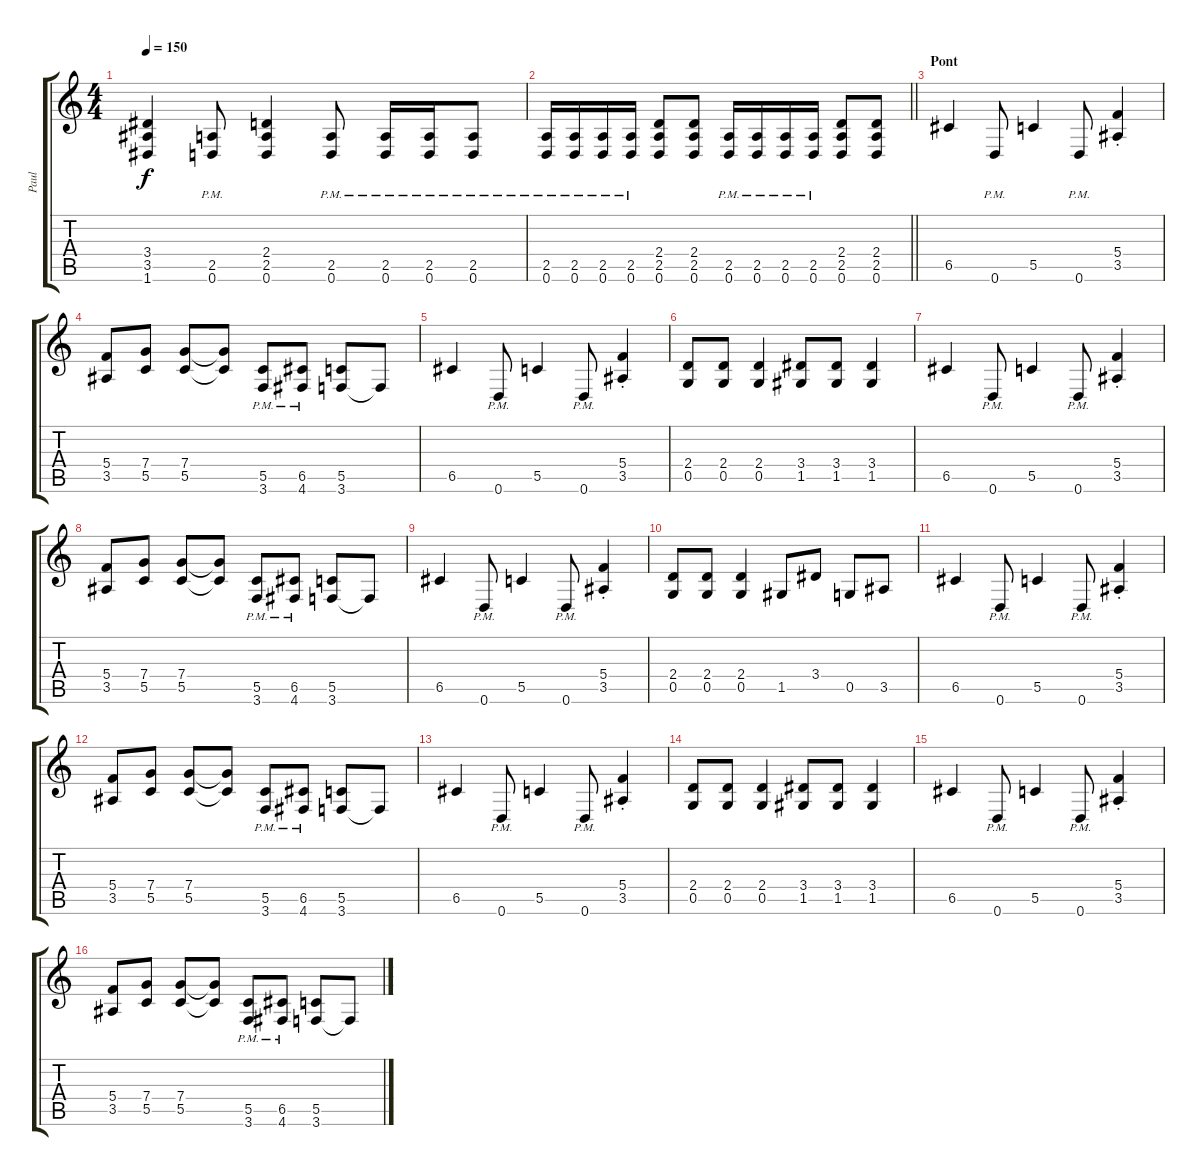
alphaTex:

\track ("Paul" "Paul") {instrument distortionguitar}
\staff {score tabs}
\tuning (D4 A3 F3 C3 G2 D2) {hide}
\ts (4 4)
\tempo 150
\clef g2
\ks c
(3.4 3.5 1.6).4{dy f} (2.5{pm} 0.6{pm}).8 (2.4 2.5 0.6).4 (2.5{pm} 0.6{pm}).8 (2.5{pm} 0.6{pm}).16 (2.5{pm} 0.6{pm}).16 (2.5{pm} 0.6{pm}).8 |
\barLineRight lightlight
(2.5{pm} 0.6{pm}).16 (2.5{pm} 0.6{pm}).16 (2.5{pm} 0.6{pm}).16 (2.5{pm} 0.6{pm}).16 (2.4 2.5 0.6).8 (2.4 2.5 0.6).8 (2.5{pm} 0.6{pm}).16 (2.5{pm} 0.6{pm}).16 (2.5{pm} 0.6{pm}).16 (2.5{pm} 0.6{pm}).16 (2.4 2.5 0.6).8 (2.4 2.5 0.6).8 |
\section ("" "Pont")
6.5.4 0.6{pm}.8 5.5.4 0.6{pm}.8 (5.4{st} 3.5{st}).4 |
(5.4 3.5).8 (7.4 5.5).8 (7.4 5.5).8 (7.4{t} 5.5{t}).8 (5.5{pm} 3.6{pm}).8 (6.5{pm} 4.6{pm}).8 (5.5 3.6).8 3.6{t}.8 |
6.5.4 0.6{pm}.8 5.5.4 0.6{pm}.8 (5.4{st} 3.5{st}).4 |
(2.4 0.5).8 (2.4 0.5).8 (2.4 0.5).4 (3.4 1.5).8 (3.4 1.5).8 (3.4 1.5).4 |
6.5.4 0.6{pm}.8 5.5.4 0.6{pm}.8 (5.4{st} 3.5{st}).4 |
(5.4 3.5).8 (7.4 5.5).8 (7.4 5.5).8 (7.4{t} 5.5{t}).8 (5.5{pm} 3.6{pm}).8 (6.5{pm} 4.6{pm}).8 (5.5 3.6).8 3.6{t}.8 |
6.5.4 0.6{pm}.8 5.5.4 0.6{pm}.8 (5.4{st} 3.5{st}).4 |
(2.4 0.5).8 (2.4 0.5).8 (2.4 0.5).4 1.5.8 3.4.8 0.5.8 3.5.8 |
6.5.4 0.6{pm}.8 5.5.4 0.6{pm}.8 (5.4{st} 3.5{st}).4 |
(5.4 3.5).8 (7.4 5.5).8 (7.4 5.5).8 (7.4{t} 5.5{t}).8 (5.5{pm} 3.6{pm}).8 (6.5{pm} 4.6{pm}).8 (5.5 3.6).8 3.6{t}.8 |
6.5.4 0.6{pm}.8 5.5.4 0.6{pm}.8 (5.4{st} 3.5{st}).4 |
(2.4 0.5).8 (2.4 0.5).8 (2.4 0.5).4 (3.4 1.5).8 (3.4 1.5).8 (3.4 1.5).4 |
6.5.4 0.6{pm}.8 5.5.4 0.6{pm}.8 (5.4{st} 3.5{st}).4 |
(5.4 3.5).8 (7.4 5.5).8 (7.4 5.5).8 (7.4{t} 5.5{t}).8 (5.5{pm} 3.6{pm}).8 (6.5{pm} 4.6{pm}).8 (5.5 3.6).8 3.6{t}.8
